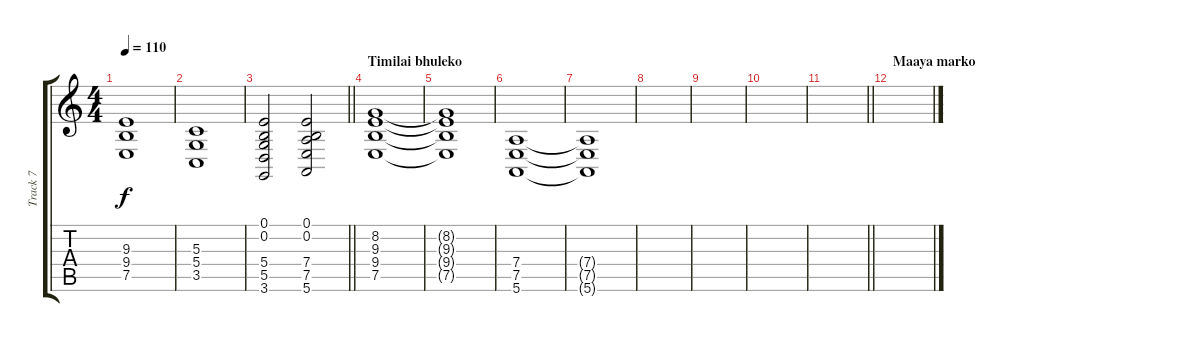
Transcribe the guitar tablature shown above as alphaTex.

\track ("Track 7" "Track 7") {instrument synthstrings2}
\staff {score tabs}
\tuning (E4 B3 G3 D3 A2 E2) {hide}
\ts (4 4)
\tempo 110
\clef g2
\ks c
(9.3{t} 9.4{t} 7.5{t}).1{dy f} |
(5.3 5.4 3.5).1 |
\barLineRight lightlight
(0.1 0.2 5.4 5.5 3.6).2 (0.1 0.2 7.4 7.5 5.6).2 |
\section ("" "Timilai bhuleko")
(8.2 9.3 9.4 7.5).1 |
(8.2{t} 9.3{t} 9.4{t} 7.5{t}).1 |
(7.4 7.5 5.6).1 |
(7.4{t} 7.5{t} 5.6{t}).1 |
|
|
|
\barLineRight lightlight
|
\section ("" "Maaya marko")
